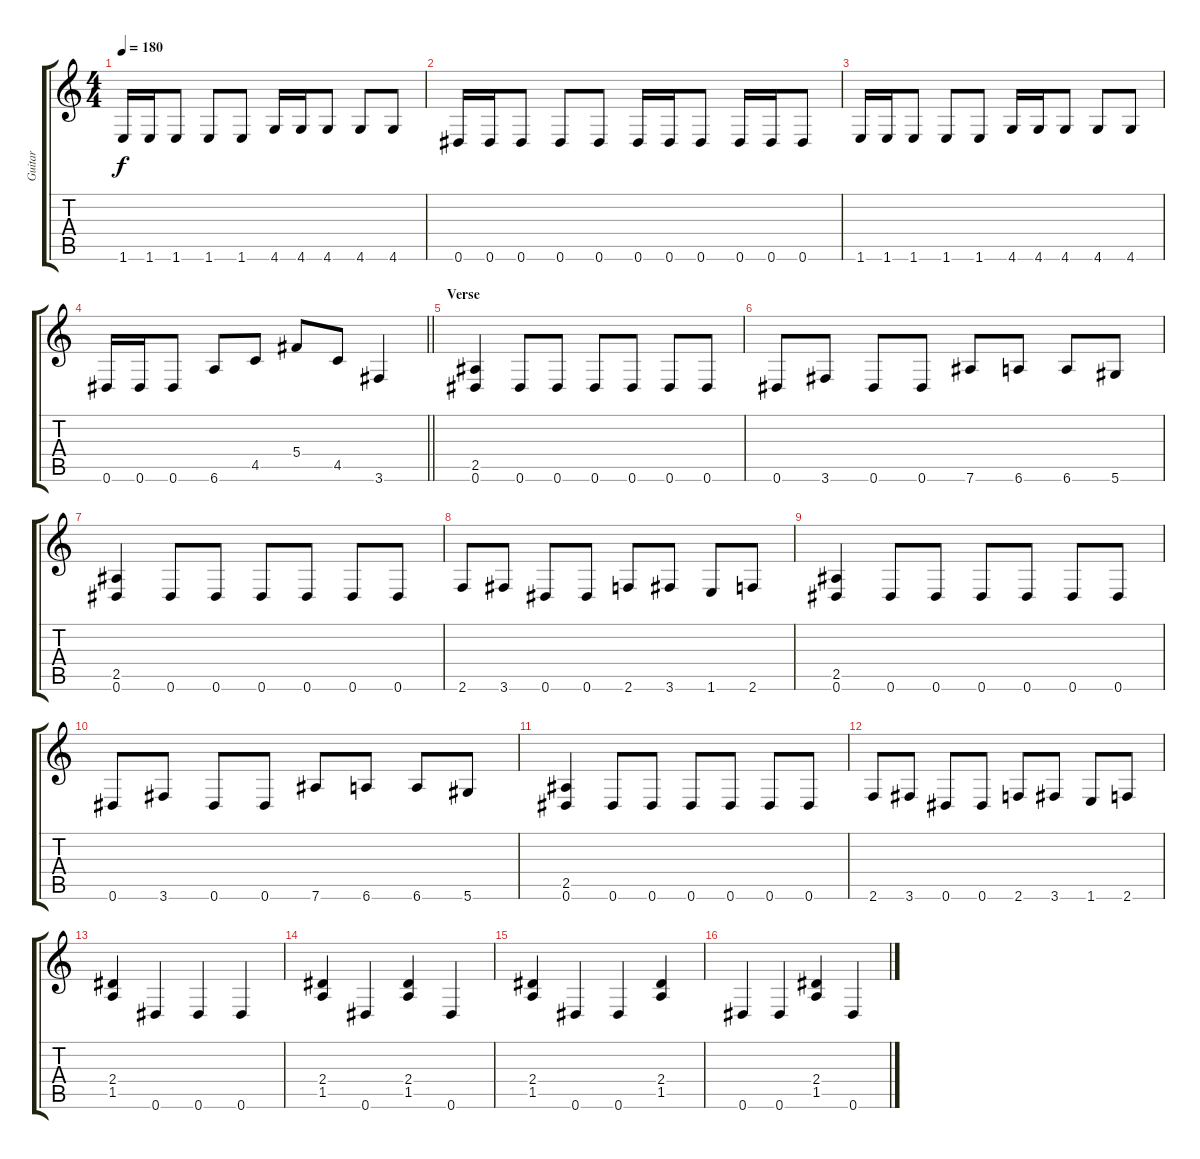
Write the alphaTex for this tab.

\track ("Guitar" "Guitar") {instrument distortionguitar}
\staff {score tabs}
\tuning (Eb4 Bb3 Gb3 Db3 Ab2 Eb2) {hide}
\ts (4 4)
\tempo 180
\clef g2
\ks c
1.6.16{dy f} 1.6.16 1.6.8 1.6.8 1.6.8 4.6.16 4.6.16 4.6.8 4.6.8 4.6.8 |
0.6.16 0.6.16 0.6.8 0.6.8 0.6.8 0.6.16 0.6.16 0.6.8 0.6.16 0.6.16 0.6.8 |
1.6.16 1.6.16 1.6.8 1.6.8 1.6.8 4.6.16 4.6.16 4.6.8 4.6.8 4.6.8 |
\barLineRight lightlight
0.6.16 0.6.16 0.6.8 6.6.8 4.5.8 5.4.8 4.5.8 3.6.4 |
\section ("" "Verse")
(2.5 0.6).4 0.6.8 0.6.8 0.6.8 0.6.8 0.6.8 0.6.8 |
0.6.8 3.6.8 0.6.8 0.6.8 7.6.8 6.6.8 6.6.8 5.6.8 |
(2.5 0.6).4 0.6.8 0.6.8 0.6.8 0.6.8 0.6.8 0.6.8 |
2.6.8 3.6.8 0.6.8 0.6.8 2.6.8 3.6.8 1.6.8 2.6.8 |
(2.5 0.6).4 0.6.8 0.6.8 0.6.8 0.6.8 0.6.8 0.6.8 |
0.6.8 3.6.8 0.6.8 0.6.8 7.6.8 6.6.8 6.6.8 5.6.8 |
(2.5 0.6).4 0.6.8 0.6.8 0.6.8 0.6.8 0.6.8 0.6.8 |
2.6.8 3.6.8 0.6.8 0.6.8 2.6.8 3.6.8 1.6.8 2.6.8 |
(2.4 1.5).4 0.6.4 0.6.4 0.6.4 |
(2.4 1.5).4 0.6.4 (2.4 1.5).4 0.6.4 |
(2.4 1.5).4 0.6.4 0.6.4 (2.4 1.5).4 |
0.6.4 0.6.4 (2.4 1.5).4 0.6.4
